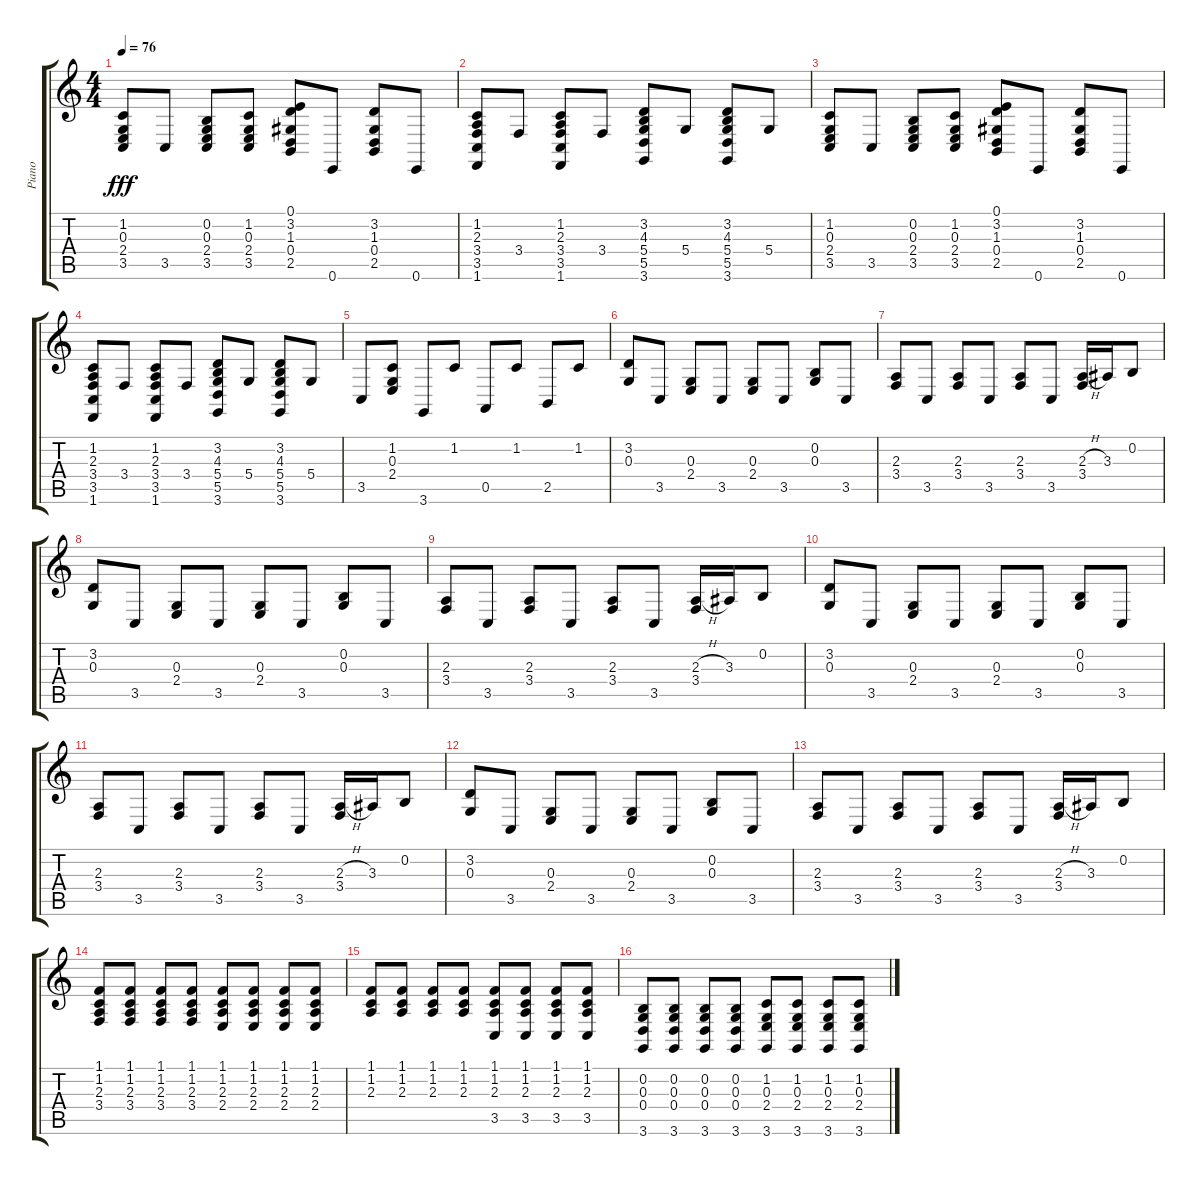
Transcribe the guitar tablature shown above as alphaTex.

\track ("Piano" "Piano") {instrument acousticgrandpiano}
\staff {score tabs}
\tuning (E4 B3 G3 D3 A2 E2) {hide}
\ts (4 4)
\tempo 76
\clef g2
\ks c
(1.2 0.3 2.4 3.5).8{dy fff} 3.5.8 (0.2 0.3 2.4 3.5).8 (1.2 0.3 2.4 3.5).8 (0.1 3.2 1.3 0.4 2.5).8 0.6.8 (3.2 1.3 0.4 2.5).8 0.6.8 |
(1.2 2.3 3.4 3.5 1.6).8 3.4.8 (1.2 2.3 3.4 3.5 1.6).8 3.4.8 (3.2 4.3 5.4 5.5 3.6).8 5.4.8 (3.2 4.3 5.4 5.5 3.6).8 5.4.8 |
(1.2 0.3 2.4 3.5).8 3.5.8 (0.2 0.3 2.4 3.5).8 (1.2 0.3 2.4 3.5).8 (0.1 3.2 1.3 0.4 2.5).8 0.6.8 (3.2 1.3 0.4 2.5).8 0.6.8 |
(1.2 2.3 3.4 3.5 1.6).8 3.4.8 (1.2 2.3 3.4 3.5 1.6).8 3.4.8 (3.2 4.3 5.4 5.5 3.6).8 5.4.8 (3.2 4.3 5.4 5.5 3.6).8 5.4.8 |
3.5.8 (1.2 0.3 2.4).8 3.6.8 1.2.8 0.5.8 1.2.8 2.5.8 1.2.8 |
(3.2 0.3).8 3.5.8 (0.3 2.4).8 3.5.8 (0.3 2.4).8 3.5.8 (0.2 0.3).8 3.5.8 |
(2.3 3.4).8 3.5.8 (2.3 3.4).8 3.5.8 (2.3 3.4).8 3.5.8 (2.3{h} 3.4).16 3.3.16 0.2.8 |
(3.2 0.3).8 3.5.8 (0.3 2.4).8 3.5.8 (0.3 2.4).8 3.5.8 (0.2 0.3).8 3.5.8 |
(2.3 3.4).8 3.5.8 (2.3 3.4).8 3.5.8 (2.3 3.4).8 3.5.8 (2.3{h} 3.4).16 3.3.16 0.2.8 |
(3.2 0.3).8 3.5.8 (0.3 2.4).8 3.5.8 (0.3 2.4).8 3.5.8 (0.2 0.3).8 3.5.8 |
(2.3 3.4).8 3.5.8 (2.3 3.4).8 3.5.8 (2.3 3.4).8 3.5.8 (2.3{h} 3.4).16 3.3.16 0.2.8 |
(3.2 0.3).8 3.5.8 (0.3 2.4).8 3.5.8 (0.3 2.4).8 3.5.8 (0.2 0.3).8 3.5.8 |
(2.3 3.4).8 3.5.8 (2.3 3.4).8 3.5.8 (2.3 3.4).8 3.5.8 (2.3{h} 3.4).16 3.3.16 0.2.8 |
(1.1 1.2 2.3 3.4).8 (1.1 1.2 2.3 3.4).8 (1.1 1.2 2.3 3.4).8 (1.1 1.2 2.3 3.4).8 (1.1 1.2 2.3 2.4).8 (1.1 1.2 2.3 2.4).8 (1.1 1.2 2.3 2.4).8 (1.1 1.2 2.3 2.4).8 |
(1.1 1.2 2.3).8 (1.1 1.2 2.3).8 (1.1 1.2 2.3).8 (1.1 1.2 2.3).8 (1.1 1.2 2.3 3.5).8 (1.1 1.2 2.3 3.5).8 (1.1 1.2 2.3 3.5).8 (1.1 1.2 2.3 3.5).8 |
(0.2 0.3 0.4 3.6).8 (0.2 0.3 0.4 3.6).8 (0.2 0.3 0.4 3.6).8 (0.2 0.3 0.4 3.6).8 (1.2 0.3 2.4 3.6).8 (1.2 0.3 2.4 3.6).8 (1.2 0.3 2.4 3.6).8 (1.2 0.3 2.4 3.6).8
